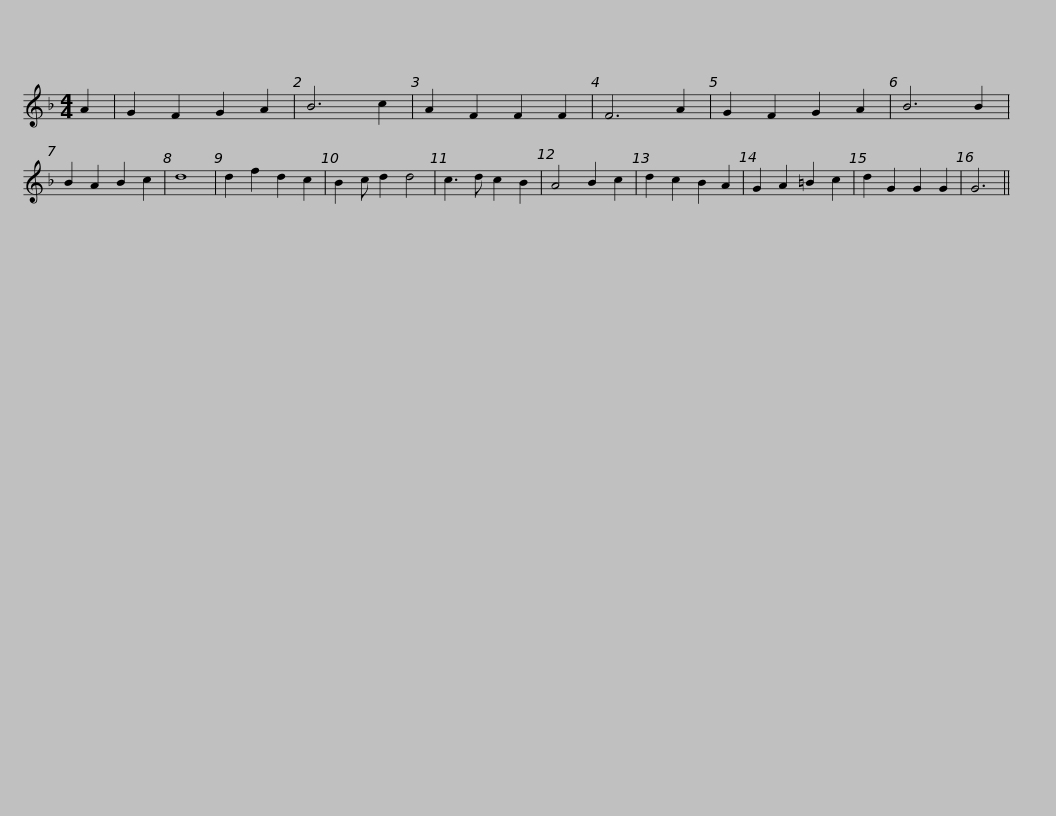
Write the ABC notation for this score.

X:1
L:1/8
M:4/4
I:linebreak $
K:F
V:1 treble
V:1
 A2 | G2 F2 G2 A2 | B6 c2 | A2 F2 F2 F2 | F6 A2 | %5
 G2 F2 G2 A2 | B6 B2 | B2 A2 B2 c2 | d8 | d2 f2 d2 c2 | %10
 B2 c d2 d4 | c3 d c2 B2 |$ A4 B2 c2 | d2 c2 B2 A2 | G2 A2 =B2 c2 | %15
 d2 G2 G2 G2 | G6 || %17
